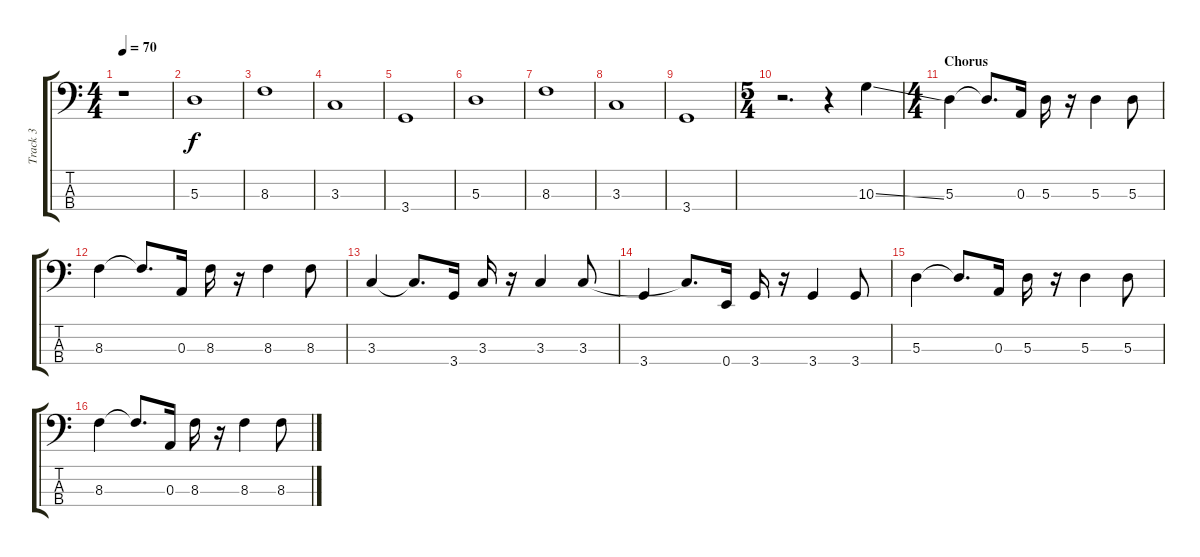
\track ("Track 3" "Track 3") {instrument electricbassfinger}
\staff {score tabs}
\tuning (G2 D2 A1 E1) {hide}
\ts (4 4)
\tempo 70
\clef f4
\ks c
r.1{dy f} |
5.3.1 |
8.3.1 |
3.3.1 |
3.4.1 |
5.3.1 |
8.3.1 |
3.3.1 |
3.4.1 |
\ts (5 4)
r.2{d} r.4 10.3{ss}.4 |
\ts (4 4)
\section ("" "Chorus")
5.3.4 5.3{t}.8{d} 0.3.16 5.3.16 r.16 5.3.4 5.3.8 |
8.3.4 8.3{t}.8{d} 0.3.16 8.3.16 r.16 8.3.4 8.3.8 |
3.3.4 3.3{t}.8{d} 3.4.16 3.3.16 r.16 3.3.4 3.3.8 |
3.4.4 3.3{t}.8{d} 0.4.16 3.4.16 r.16 3.4.4 3.4.8 |
5.3.4 5.3{t}.8{d} 0.3.16 5.3.16 r.16 5.3.4 5.3.8 |
8.3.4 8.3{t}.8{d} 0.3.16 8.3.16 r.16 8.3.4 8.3.8
